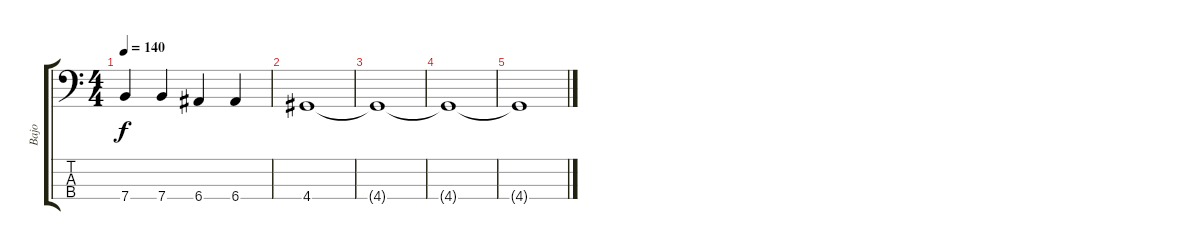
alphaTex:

\track ("Bajo" "Bajo") {instrument electricbassfinger}
\staff {score tabs}
\tuning (G2 D2 A1 E1) {hide}
\ts (4 4)
\tempo 140
\clef f4
\ks c
7.4.4{dy f} 7.4.4 6.4.4 6.4.4 |
4.4.1 |
4.4{t}.1 |
4.4{t}.1 |
4.4{t}.1
